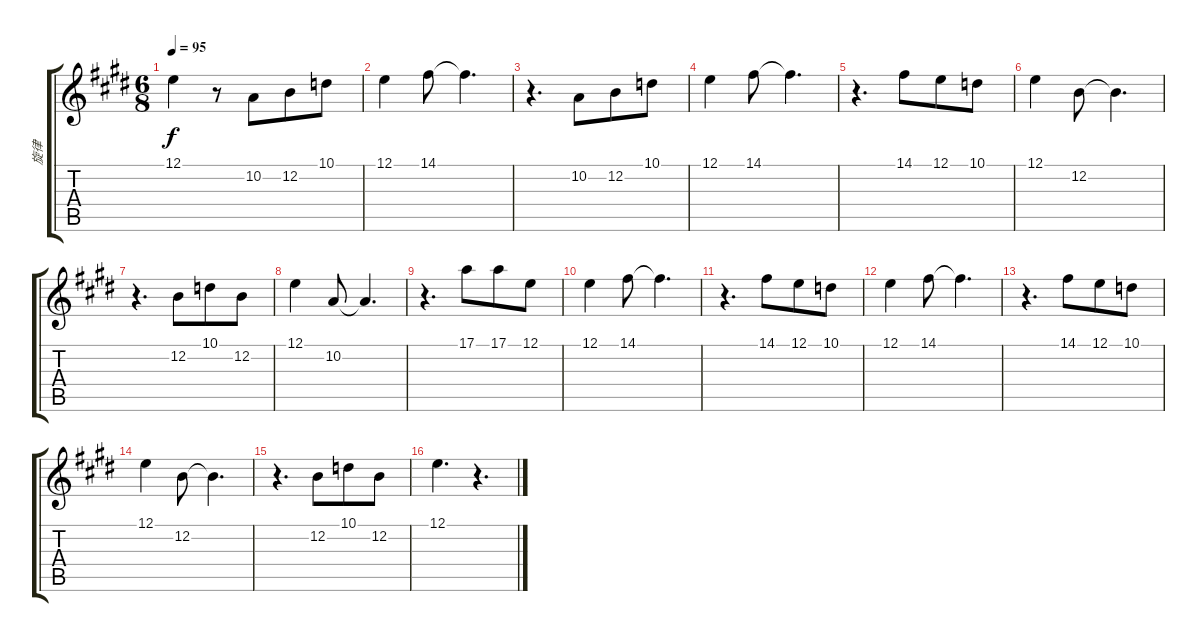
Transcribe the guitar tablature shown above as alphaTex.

\track ("旋律" "旋律") {instrument electricgrandpiano}
\staff {score tabs}
\tuning (E4 B3 G3 D3 A2 E2) {hide}
\ts (6 8)
\tempo 95
\clef g2
\ks e
12.1.4{dy f} r.8 10.2.8 12.2.8 10.1.8 |
12.1.4 14.1.8 14.1{t}.4{d} |
r.4{d} 10.2.8 12.2.8 10.1.8 |
12.1.4 14.1.8 14.1{t}.4{d} |
r.4{d} 14.1.8 12.1.8 10.1.8 |
12.1.4 12.2.8 12.2{t}.4{d} |
r.4{d} 12.2.8 10.1.8 12.2.8 |
12.1.4 10.2.8 10.2{t}.4{d} |
r.4{d} 17.1.8 17.1.8 12.1.8 |
12.1.4 14.1.8 14.1{t}.4{d} |
r.4{d} 14.1.8 12.1.8 10.1.8 |
12.1.4 14.1.8 14.1{t}.4{d} |
r.4{d} 14.1.8 12.1.8 10.1.8 |
12.1.4 12.2.8 12.2{t}.4{d} |
r.4{d} 12.2.8 10.1.8 12.2.8 |
12.1.4{d} r.4{d}
